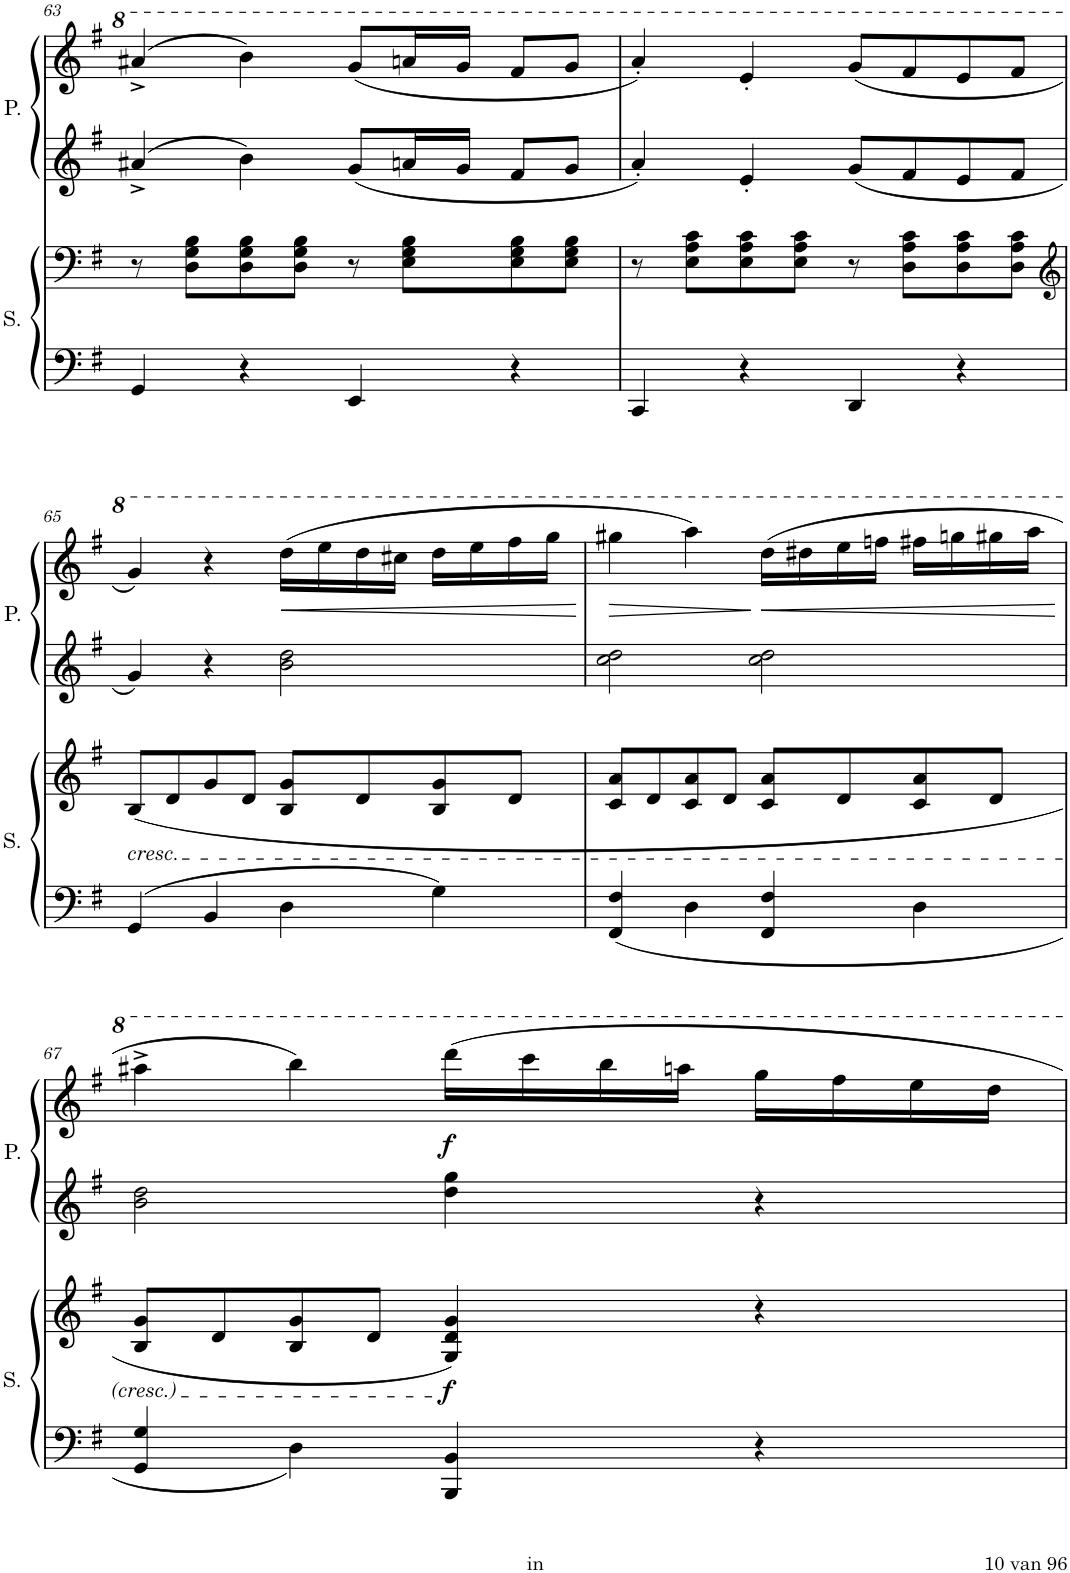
**kern	**kern	**dynam	**kern	**kern	**dynam
*part2	*part2	*part2	*part1	*part1	*part1
*staff4	*staff3	*staff3/4	*staff2	*staff1	*staff1/2
*I"Secondo	*	*	*I"Primo	*	*
*I'S.	*	*	*I'P.	*	*
!!LO:PB:g=z
*clefF4	*clefF4	*	*clefG2	*clefG2	*
*k[f#]	*k[f#]	*	*k[f#]	*k[f#]	*
*M4/4	*M4/4	*	*M4/4	*M4/4	*
*met(c)	*met(c)	*	*met(c)	*met(c)	*
=63	=63	=63	=63	=63	=63
4GG/	8r	.	4a#X^/	(4aa#X^/	.
.	8D\ 8G\ 8B\L	.	.	.	.
4r	8D\ 8G\ 8B\	.	4b\	4bb\)	.
.	8D\ 8G\ 8B\J	.	.	.	.
4EE/	8r	.	8g/L	(8gg/L	.
.	8E\ 8G\ 8B\L	.	16an/L	16aan/L	.
.	.	.	16g/JJ	16gg/JJ	.
4r	8E\ 8G\ 8B\	.	8f#/L	8ff#/L	.
.	8E\ 8G\ 8B\J	.	8g/J	8gg/J	.
=64	=64	=64	=64	=64	=64
4CC/	8r	.	4a'/	4aa'/)	.
.	8E\ 8A\ 8c\L	.	.	.	.
4r	8E\ 8A\ 8c\	.	4e'/	4ee'/	.
.	8E\ 8A\ 8c\J	.	.	.	.
4DD/	8r	.	8g/L	(8gg/L	.
.	8D\ 8A\ 8c\L	.	8f#/	8ff#/	.
4r	8D\ 8A\ 8c\	.	8e/	8ee/	.
.	8D\ 8A\ 8c\J	.	8f#/J	8ff#/J	.
!!LO:LB:g=z
=65	=65	=65	=65	=65	=65
*	*clefG2	*	*	*	*
!	!LO:TX:b:i:t=cresc.	!	!	!	!
4GG/	(8B/L	.	4g/	4gg/)	.
.	8d/	.	.	.	.
4BB/	8g/	.	4r	4r	.
.	8d/J	.	.	.	.
!	!	!	!	!	!LO:HP:b
4D\	8B/ 8g/L	.	2b\ 2dd\	(16ddd\LL	<
.	.	.	.	16eee\	.
.	8d/	.	.	16ddd\	.
.	.	.	.	16ccc#X\JJ	.
4G\	8B/ 8g/	.	.	16ddd\LL	.
.	.	.	.	16eee\	.
.	8d/J	.	.	16fff#\	.
.	.	.	.	16ggg\JJ	.
.	.	.	.	.	[
=66	=66	=66	=66	=66	=66
!	!	!	!	!	!LO:HP:b
4FF#/ 4F#/	8c/ 8a/L	.	2cc\ 2dd\	4ggg#X\	>
.	8d/	.	.	.	.
4D\	8c/ 8a/	.	.	4aaa\)	.
.	8d/J	.	.	.	.
!	!	!	!	!	!LO:HP:n=1:b
4FF#/ 4F#/	8c/ 8a/L	.	2cc\ 2dd\	(16ddd\LL	] <
.	.	.	.	16ddd#X\	.
.	8d/	.	.	16eee\	.
.	.	.	.	16fffn\JJ	.
4D\	8c/ 8a/	.	.	16fff#X\LL	.
.	.	.	.	16gggn\	.
.	8d/J	.	.	16ggg#X\	.
.	.	.	.	16aaa\JJ	.
.	.	.	.	.	[
!!LO:LB:g=z
=67	=67	=67	=67	=67	=67
4GG/ 4G/	8B/ 8g/L	.	2b\ 2dd\	4aaa#X^\	.
.	8d/	.	.	.	.
4D\	8B/ 8g/	.	.	4bbb\)	.
.	8d/J	.	.	.	.
!	!	!LO:DY:b	!	!	!LO:DY:b
4BBB/ 4BB/	4G/ 4d/ 4g/)	f	4dd\ 4gg\	16dddd\LL	f
.	.	.	.	16cccc\	.
.	.	.	.	16bbb\	.
.	.	.	.	16aaan\JJ	.
4r	4r	.	4r	16ggg\LL	.
.	.	.	.	16fff#\	.
.	.	.	.	16eee\	.
.	.	.	.	16ddd\JJ	.
=	=	=	=	=	=
*-	*-	*-	*-	*-	*-
